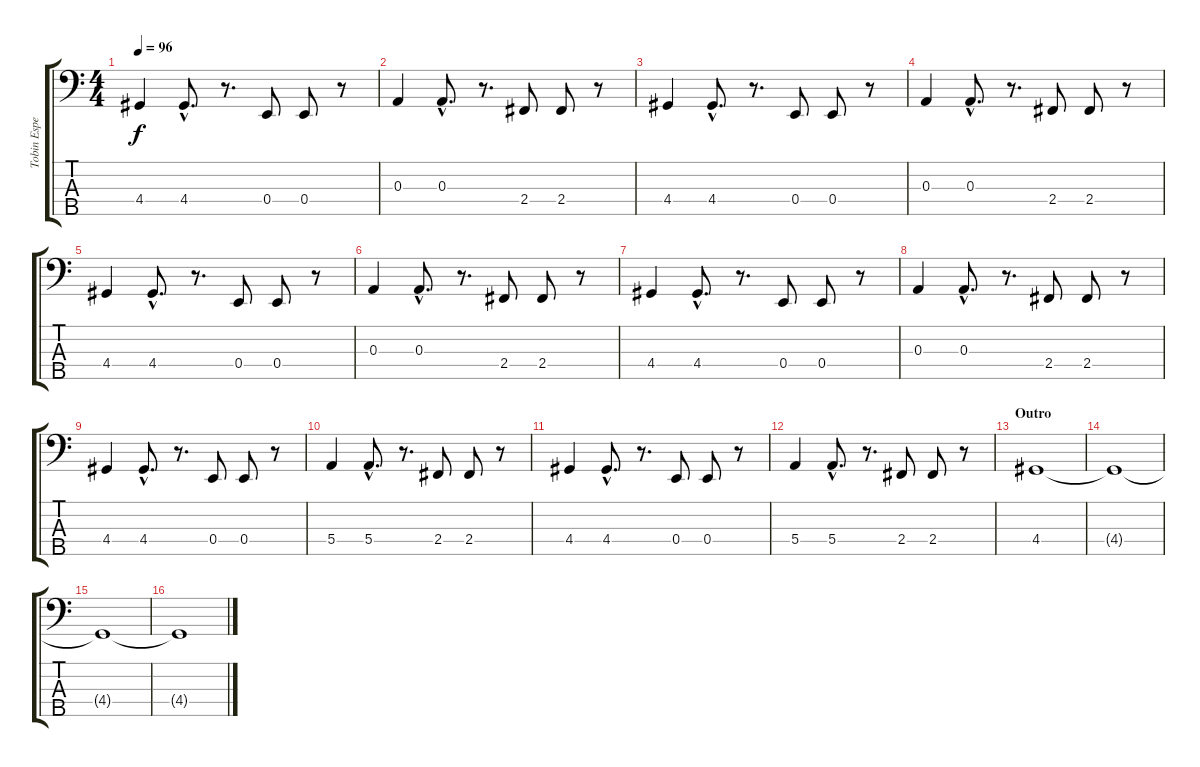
\track ("Tobin Esperance - Bass" "Tobin Espe") {instrument electricbassfinger}
\staff {score tabs}
\tuning (G2 D2 A1 E1 B0) {hide}
\ts (4 4)
\tempo 96
\clef f4
\ks c
4.4.4{dy f} 4.4{hac}.8{d} r.8{d} 0.4.8 0.4.8 r.8 |
0.3.4 0.3{hac}.8{d} r.8{d} 2.4.8 2.4.8 r.8 |
4.4.4 4.4{hac}.8{d} r.8{d} 0.4.8 0.4.8 r.8 |
0.3.4 0.3{hac}.8{d} r.8{d} 2.4.8 2.4.8 r.8 |
4.4.4 4.4{hac}.8{d} r.8{d} 0.4.8 0.4.8 r.8 |
0.3.4 0.3{hac}.8{d} r.8{d} 2.4.8 2.4.8 r.8 |
4.4.4 4.4{hac}.8{d} r.8{d} 0.4.8 0.4.8 r.8 |
0.3.4 0.3{hac}.8{d} r.8{d} 2.4.8 2.4.8 r.8 |
4.4.4 4.4{hac}.8{d} r.8{d} 0.4.8 0.4.8 r.8 |
5.4.4 5.4{hac}.8{d} r.8{d} 2.4.8 2.4.8 r.8 |
4.4.4 4.4{hac}.8{d} r.8{d} 0.4.8 0.4.8 r.8 |
5.4.4 5.4{hac}.8{d} r.8{d} 2.4.8 2.4.8 r.8 |
\section ("" "Outro")
4.4.1 |
4.4{t}.1 |
4.4{t}.1 |
4.4{t}.1
